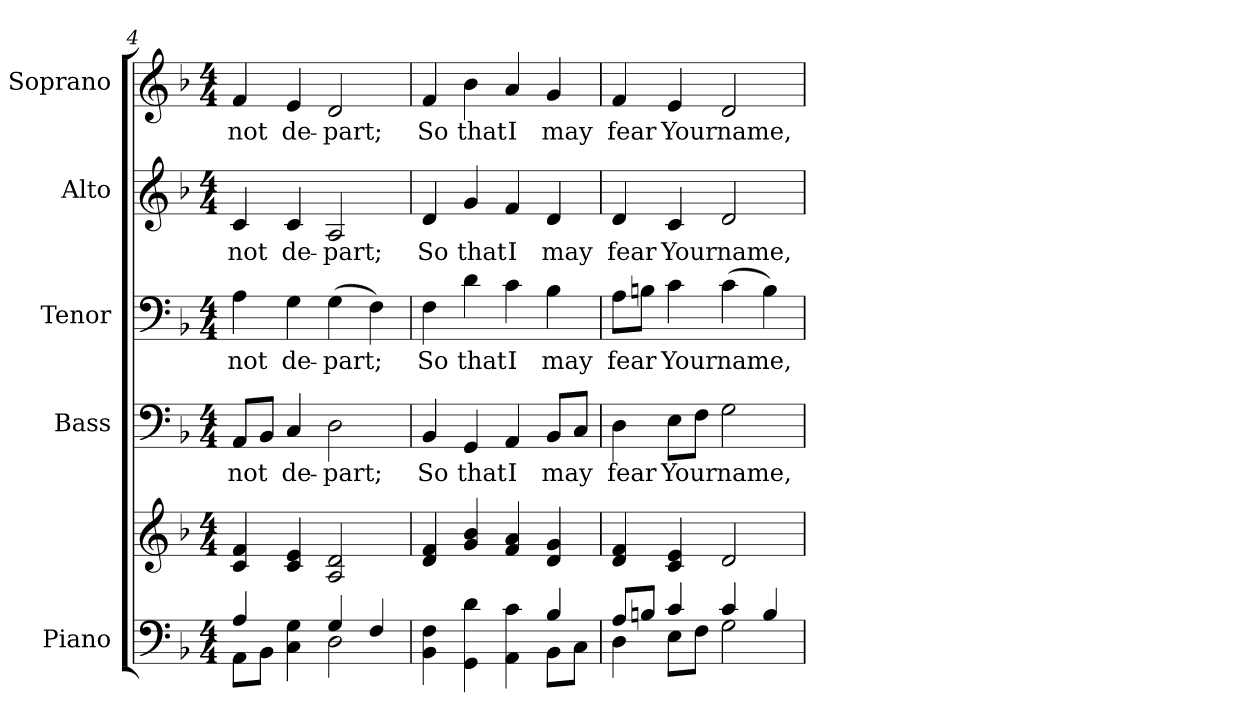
**kern	**kern	**kern	**text	**kern	**text	**kern	**text	**kern	**text
*part5	*part5	*part4	*part4	*part3	*part3	*part2	*part2	*part1	*part1
*staff6	*staff5	*staff4	*staff4	*staff3	*staff3	*staff2	*staff2	*staff1	*staff1
*I"Piano	*	*I"Bass	*	*I"Tenor	*	*I"Alto	*	*I"Soprano	*
*I'Pno.	*	*I'B.	*	*I'T.	*	*I'A.	*	*I'S.	*
*clefF4	*clefG2	*clefF4	*	*clefF4	*	*clefG2	*	*clefG2	*
*k[b-]	*k[b-]	*k[b-]	*	*k[b-]	*	*k[b-]	*	*k[b-]	*
*F:	*F:	*F:	*	*F:	*	*F:	*	*F:	*
*M4/4	*M4/4	*M4/4	*	*M4/4	*	*M4/4	*	*M4/4	*
=4	=4	=4	=4	=4	=4	=4	=4	=4	=4
*^	*	*	*	*	*	*	*	*	*
!	!	!	!	!LO:LY:b:color=#000000	!	!	!	!	!	!
!	!	!	!	!	!	!LO:LY:b:color=#000000	!	!	!	!
!	!	!	!	!	!	!	!	!LO:LY:b:color=#000000	!	!
!	!	!	!	!	!	!	!	!	!	!LO:LY:b:color=#000000
4Ai/	8AAi\L	4ci/ 4fi	8AAi/L	not	4Ai\	not	4ci/	not	4fi/	not
.	8BB-i\J	.	8BB-i/J	.	.	.	.	.	.	.
!	!	!	!	!LO:LY:b:color=#000000	!	!	!	!	!	!
!	!	!	!	!	!	!LO:LY:b:color=#000000	!	!	!	!
!	!	!	!	!	!	!	!	!LO:LY:b:color=#000000	!	!
!	!	!	!	!	!	!	!	!	!	!LO:LY:b:color=#000000
4Ci\ 4Gi	4ryy	4ci/ 4ei	4Ci/	de-	4Gi\	de-	4ci/	de-	4ei/	de-
!	!	!	!	!LO:LY:b:color=#000000	!	!	!	!	!	!
!	!	!	!	!	!	!LO:LY:b:color=#000000	!	!	!	!
!	!	!	!	!	!	!	!	!LO:LY:b:color=#000000	!	!
!	!	!	!	!	!	!	!	!	!	!LO:LY:b:color=#000000
4Gi/	2Di\	2Ai/ 2di	2Di\	-part;	(4Gi\	-part;	2Ai/	-part;	2di/	-part;
4Fi/	.	.	.	.	4Fi\)	.	.	.	.	.
!!LO:PB:g=z
=5	=5	=5	=5	=5	=5	=5	=5	=5	=5	=5
!	!	!	!	!LO:LY:b:color=#000000	!	!	!	!	!	!
!	!	!	!	!	!	!LO:LY:b:color=#000000	!	!	!	!
!	!	!	!	!	!	!	!	!LO:LY:b:color=#000000	!	!
!	!	!	!	!	!	!	!	!	!	!LO:LY:b:color=#000000
4BB-i\ 4Fi	2ryy	4di/ 4fi	4BB-i/	So	4Fi\	So	4di/	So	4fi/	So
!	!	!	!	!LO:LY:b:color=#000000	!	!	!	!	!	!
!	!	!	!	!	!	!LO:LY:b:color=#000000	!	!	!	!
!	!	!	!	!	!	!	!	!LO:LY:b:color=#000000	!	!
!	!	!	!	!	!	!	!	!	!	!LO:LY:b:color=#000000
4GGi\ 4di	.	4gi/ 4b-i	4GGi/	that	4di\	that	4gi/	that	4b-i\	that
!	!	!	!	!LO:LY:b:color=#000000	!	!	!	!	!	!
!	!	!	!	!	!	!LO:LY:b:color=#000000	!	!	!	!
!	!	!	!	!	!	!	!	!LO:LY:b:color=#000000	!	!
!	!	!	!	!	!	!	!	!	!	!LO:LY:b:color=#000000
4AAi\ 4ci	4ryy	4fi/ 4ai	4AAi/	I	4ci\	I	4fi/	I	4ai/	I
!	!	!	!	!LO:LY:b:color=#000000	!	!	!	!	!	!
!	!	!	!	!	!	!LO:LY:b:color=#000000	!	!	!	!
!	!	!	!	!	!	!	!	!LO:LY:b:color=#000000	!	!
!	!	!	!	!	!	!	!	!	!	!LO:LY:b:color=#000000
4B-i/	8BB-i\L	4di/ 4gi	8BB-i/L	may	4B-i\	may	4di/	may	4gi/	may
.	8Ci\J	.	8Ci/J	.	.	.	.	.	.	.
=6	=6	=6	=6	=6	=6	=6	=6	=6	=6	=6
!	!	!	!	!LO:LY:b:color=#000000	!	!	!	!	!	!
!	!	!	!	!	!	!LO:LY:b:color=#000000	!	!	!	!
!	!	!	!	!	!	!	!	!LO:LY:b:color=#000000	!	!
!	!	!	!	!	!	!	!	!	!	!LO:LY:b:color=#000000
8Ai/L	4Di\	4di/ 4fi	4Di\	fear	8Ai\L	fear	4di/	fear	4fi/	fear
8Bni/J	.	.	.	.	8Bni\J	.	.	.	.	.
!	!	!	!	!LO:LY:b:color=#000000	!	!	!	!	!	!
!	!	!	!	!	!	!LO:LY:b:color=#000000	!	!	!	!
!	!	!	!	!	!	!	!	!LO:LY:b:color=#000000	!	!
!	!	!	!	!	!	!	!	!	!	!LO:LY:b:color=#000000
4ci/	8Ei\L	4ci/ 4ei	8Ei\L	Your	4ci\	Your	4ci/	Your	4ei/	Your
.	8Fi\J	.	8Fi\J	.	.	.	.	.	.	.
!	!	!	!	!LO:LY:b:color=#000000	!	!	!	!	!	!
!	!	!	!	!	!	!LO:LY:b:color=#000000	!	!	!	!
!	!	!	!	!	!	!	!	!LO:LY:b:color=#000000	!	!
!	!	!	!	!	!	!	!	!	!	!LO:LY:b:color=#000000
4ci/	2Gi\	2di/	2Gi\	name,	(4ci\	name,	2di/	name,	2di/	name,
4Bi/	.	.	.	.	4Bi\)	.	.	.	.	.
*v	*v	*	*	*	*	*	*	*	*	*
=	=	=	=	=	=	=	=	=	=
*-	*-	*-	*-	*-	*-	*-	*-	*-	*-
